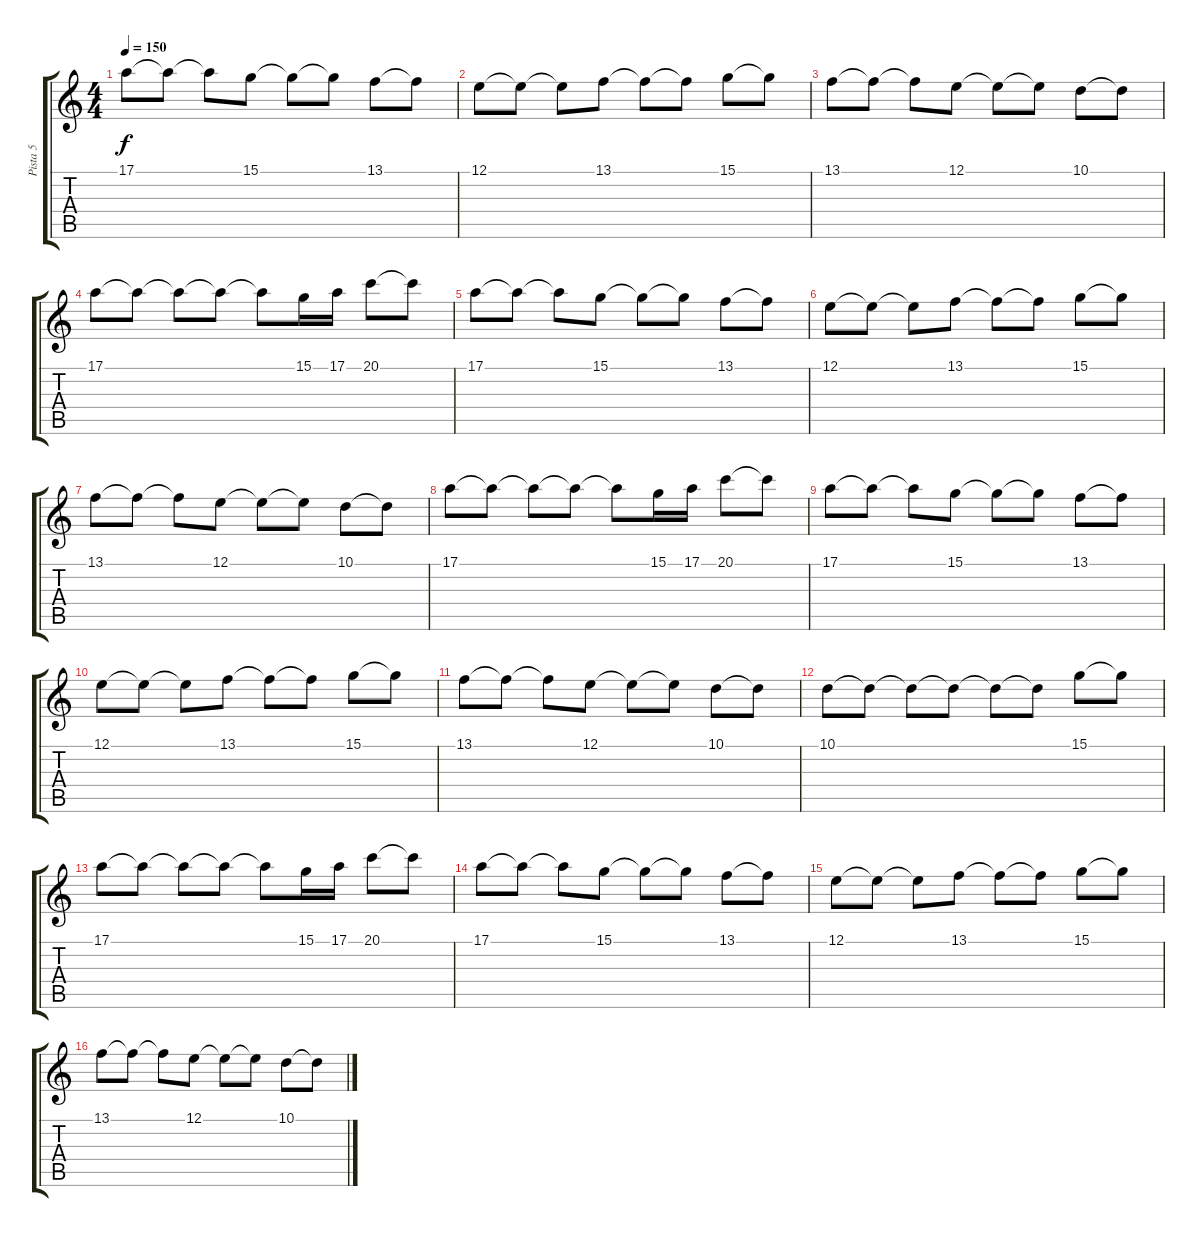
\track ("Pista 5" "Pista 5") {instrument brightacousticpiano}
\staff {score tabs}
\tuning (E4 B3 G3 D3 A2 E2) {hide}
\ts (4 4)
\tempo 150
\clef g2
\ks c
17.1.8{dy f} 17.1{t}.8 17.1{t}.8 15.1.8 15.1{t}.8 15.1{t}.8 13.1.8 13.1{t}.8 |
12.1.8 12.1{t}.8 12.1{t}.8 13.1.8 13.1{t}.8 13.1{t}.8 15.1.8 15.1{t}.8 |
13.1.8 13.1{t}.8 13.1{t}.8 12.1.8 12.1{t}.8 12.1{t}.8 10.1.8 10.1{t}.8 |
17.1.8 17.1{t}.8 17.1{t}.8 17.1{t}.8 17.1{t}.8 15.1.16 17.1.16 20.1.8 20.1{t}.8 |
17.1.8 17.1{t}.8 17.1{t}.8 15.1.8 15.1{t}.8 15.1{t}.8 13.1.8 13.1{t}.8 |
12.1.8 12.1{t}.8 12.1{t}.8 13.1.8 13.1{t}.8 13.1{t}.8 15.1.8 15.1{t}.8 |
13.1.8 13.1{t}.8 13.1{t}.8 12.1.8 12.1{t}.8 12.1{t}.8 10.1.8 10.1{t}.8 |
17.1.8 17.1{t}.8 17.1{t}.8 17.1{t}.8 17.1{t}.8 15.1.16 17.1.16 20.1.8 20.1{t}.8 |
17.1.8 17.1{t}.8 17.1{t}.8 15.1.8 15.1{t}.8 15.1{t}.8 13.1.8 13.1{t}.8 |
12.1.8 12.1{t}.8 12.1{t}.8 13.1.8 13.1{t}.8 13.1{t}.8 15.1.8 15.1{t}.8 |
13.1.8 13.1{t}.8 13.1{t}.8 12.1.8 12.1{t}.8 12.1{t}.8 10.1.8 10.1{t}.8 |
10.1.8 10.1{t}.8 10.1{t}.8 10.1{t}.8 10.1{t}.8 10.1{t}.8 15.1.8 15.1{t}.8 |
17.1.8 17.1{t}.8 17.1{t}.8 17.1{t}.8 17.1{t}.8 15.1.16 17.1.16 20.1.8 20.1{t}.8 |
17.1.8 17.1{t}.8 17.1{t}.8 15.1.8 15.1{t}.8 15.1{t}.8 13.1.8 13.1{t}.8 |
12.1.8 12.1{t}.8 12.1{t}.8 13.1.8 13.1{t}.8 13.1{t}.8 15.1.8 15.1{t}.8 |
13.1.8 13.1{t}.8 13.1{t}.8 12.1.8 12.1{t}.8 12.1{t}.8 10.1.8 10.1{t}.8
